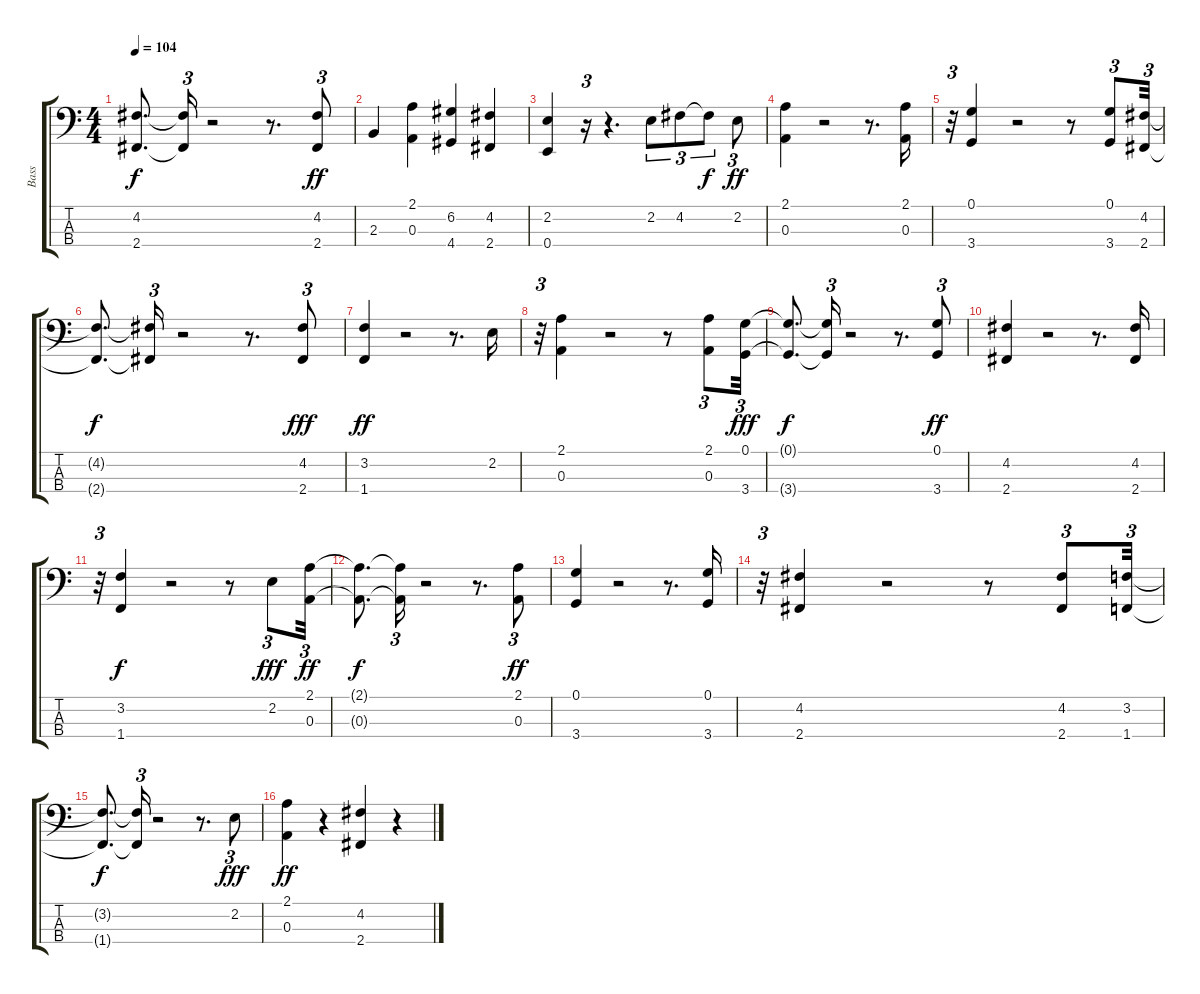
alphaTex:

\track ("Bass    " "Bass    ") {instrument electricbassfinger}
\staff {score tabs}
\tuning (G2 D2 A1 E1) {hide}
\ts (4 4)
\tempo 104
\clef f4
\ks c
(4.2{t} 2.4{t}).8{d dy f} (4.2{t} 2.4{t}).16{tu (3 2)} r.2 r.8{d} (4.2 2.4).8{tu (3 2) dy ff} |
2.3.4 (2.1 0.3).4 (6.2 4.4).4 (4.2 2.4).4 |
(2.2 0.4).4 r.16{tu (3 2)} r.4{d} 2.2.8{tu (3 2)} 4.2.8{tu (3 2)} 4.2{t}.8{tu (3 2) dy f} 2.2.8{tu (3 2) dy ff} |
(2.1 0.3).4 r.2 r.8{d} (2.1 0.3).16 |
r.32{tu (3 2)} (0.1 3.4).4 r.2 r.8 (0.1 3.4).8{tu (3 2)} (4.2 2.4).32{tu (3 2)} |
(4.2{t} 2.4{t}).8{d dy f} (4.2{t} 2.4{t}).16{tu (3 2)} r.2 r.8{d} (4.2 2.4).8{tu (3 2) dy fff} |
(3.2 1.4).4{dy ff} r.2 r.8{d} 2.2.16 |
r.32{tu (3 2)} (2.1 0.3).4 r.2 r.8 (2.1 0.3).8{tu (3 2)} (0.1 3.4).32{tu (3 2) dy fff} |
(0.1{t} 3.4{t}).8{d dy f} (0.1{t} 3.4{t}).16{tu (3 2)} r.2 r.8{d} (0.1 3.4).8{tu (3 2) dy ff} |
(4.2 2.4).4 r.2 r.8{d} (4.2 2.4).16 |
r.32{tu (3 2)} (3.2 1.4).4{dy f} r.2 r.8 2.2.8{tu (3 2) dy fff} (2.1 0.3).32{tu (3 2) dy ff} |
(2.1{t} 0.3{t}).8{d dy f} (2.1{t} 0.3{t}).16{tu (3 2)} r.2 r.8{d} (2.1 0.3).8{tu (3 2) dy ff} |
(0.1 3.4).4 r.2 r.8{d} (0.1 3.4).16 |
r.32{tu (3 2)} (4.2 2.4).4 r.2 r.8 (4.2 2.4).8{tu (3 2)} (3.2 1.4).32{tu (3 2)} |
(3.2{t} 1.4{t}).8{d dy f} (3.2{t} 1.4{t}).16{tu (3 2)} r.2 r.8{d} 2.2.8{tu (3 2) dy fff} |
(2.1 0.3).4{dy ff} r.4 (4.2 2.4).4 r.4
